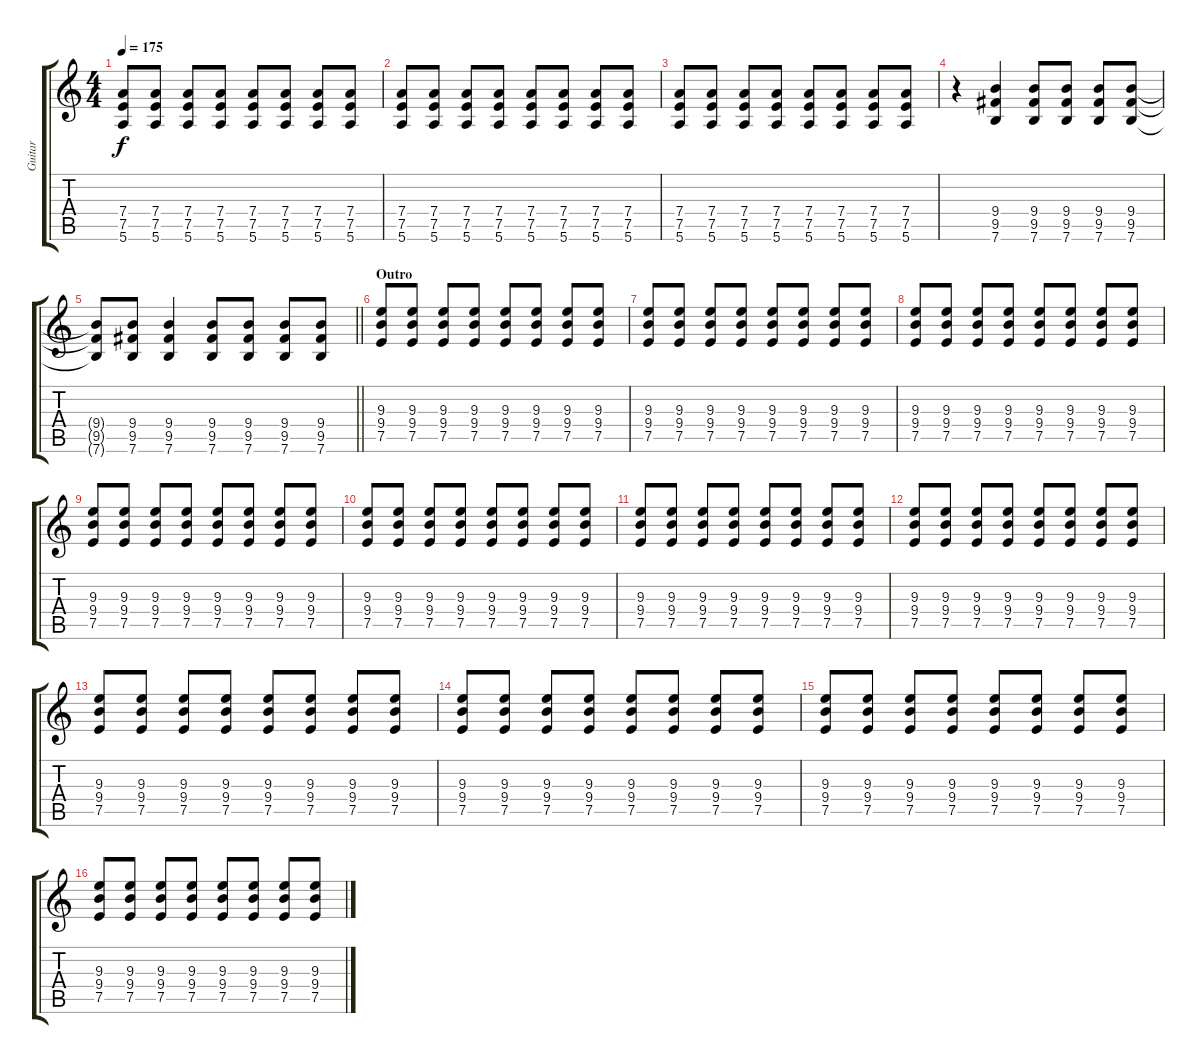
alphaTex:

\track ("Guitar" "Guitar") {instrument distortionguitar}
\staff {score tabs}
\tuning (E4 B3 G3 D3 A2 E2) {hide}
\ts (4 4)
\tempo 175
\clef g2
\ks c
(7.4 7.5 5.6).8{dy f} (7.4 7.5 5.6).8 (7.4 7.5 5.6).8 (7.4 7.5 5.6).8 (7.4 7.5 5.6).8 (7.4 7.5 5.6).8 (7.4 7.5 5.6).8 (7.4 7.5 5.6).8 |
(7.4 7.5 5.6).8 (7.4 7.5 5.6).8 (7.4 7.5 5.6).8 (7.4 7.5 5.6).8 (7.4 7.5 5.6).8 (7.4 7.5 5.6).8 (7.4 7.5 5.6).8 (7.4 7.5 5.6).8 |
(7.4 7.5 5.6).8 (7.4 7.5 5.6).8 (7.4 7.5 5.6).8 (7.4 7.5 5.6).8 (7.4 7.5 5.6).8 (7.4 7.5 5.6).8 (7.4 7.5 5.6).8 (7.4 7.5 5.6).8 |
r.4 (9.4 9.5 7.6).4 (9.4 9.5 7.6).8 (9.4 9.5 7.6).8 (9.4 9.5 7.6).8 (9.4 9.5 7.6).8 |
\barLineRight lightlight
(9.4{t} 9.5{t} 7.6{t}).8 (9.4 9.5 7.6).8 (9.4 9.5 7.6).4 (9.4 9.5 7.6).8 (9.4 9.5 7.6).8 (9.4 9.5 7.6).8 (9.4 9.5 7.6).8 |
\section ("" "Outro")
(9.3 9.4 7.5).8 (9.3 9.4 7.5).8 (9.3 9.4 7.5).8 (9.3 9.4 7.5).8 (9.3 9.4 7.5).8 (9.3 9.4 7.5).8 (9.3 9.4 7.5).8 (9.3 9.4 7.5).8 |
(9.3 9.4 7.5).8 (9.3 9.4 7.5).8 (9.3 9.4 7.5).8 (9.3 9.4 7.5).8 (9.3 9.4 7.5).8 (9.3 9.4 7.5).8 (9.3 9.4 7.5).8 (9.3 9.4 7.5).8 |
(9.3 9.4 7.5).8 (9.3 9.4 7.5).8 (9.3 9.4 7.5).8 (9.3 9.4 7.5).8 (9.3 9.4 7.5).8 (9.3 9.4 7.5).8 (9.3 9.4 7.5).8 (9.3 9.4 7.5).8 |
(9.3 9.4 7.5).8 (9.3 9.4 7.5).8 (9.3 9.4 7.5).8 (9.3 9.4 7.5).8 (9.3 9.4 7.5).8 (9.3 9.4 7.5).8 (9.3 9.4 7.5).8 (9.3 9.4 7.5).8 |
(9.3 9.4 7.5).8 (9.3 9.4 7.5).8 (9.3 9.4 7.5).8 (9.3 9.4 7.5).8 (9.3 9.4 7.5).8 (9.3 9.4 7.5).8 (9.3 9.4 7.5).8 (9.3 9.4 7.5).8 |
(9.3 9.4 7.5).8 (9.3 9.4 7.5).8 (9.3 9.4 7.5).8 (9.3 9.4 7.5).8 (9.3 9.4 7.5).8 (9.3 9.4 7.5).8 (9.3 9.4 7.5).8 (9.3 9.4 7.5).8 |
(9.3 9.4 7.5).8 (9.3 9.4 7.5).8 (9.3 9.4 7.5).8 (9.3 9.4 7.5).8 (9.3 9.4 7.5).8 (9.3 9.4 7.5).8 (9.3 9.4 7.5).8 (9.3 9.4 7.5).8 |
(9.3 9.4 7.5).8 (9.3 9.4 7.5).8 (9.3 9.4 7.5).8 (9.3 9.4 7.5).8 (9.3 9.4 7.5).8 (9.3 9.4 7.5).8 (9.3 9.4 7.5).8 (9.3 9.4 7.5).8 |
(9.3 9.4 7.5).8 (9.3 9.4 7.5).8 (9.3 9.4 7.5).8 (9.3 9.4 7.5).8 (9.3 9.4 7.5).8 (9.3 9.4 7.5).8 (9.3 9.4 7.5).8 (9.3 9.4 7.5).8 |
(9.3 9.4 7.5).8 (9.3 9.4 7.5).8 (9.3 9.4 7.5).8 (9.3 9.4 7.5).8 (9.3 9.4 7.5).8 (9.3 9.4 7.5).8 (9.3 9.4 7.5).8 (9.3 9.4 7.5).8 |
(9.3 9.4 7.5).8 (9.3 9.4 7.5).8 (9.3 9.4 7.5).8 (9.3 9.4 7.5).8 (9.3 9.4 7.5).8 (9.3 9.4 7.5).8 (9.3 9.4 7.5).8 (9.3 9.4 7.5).8
